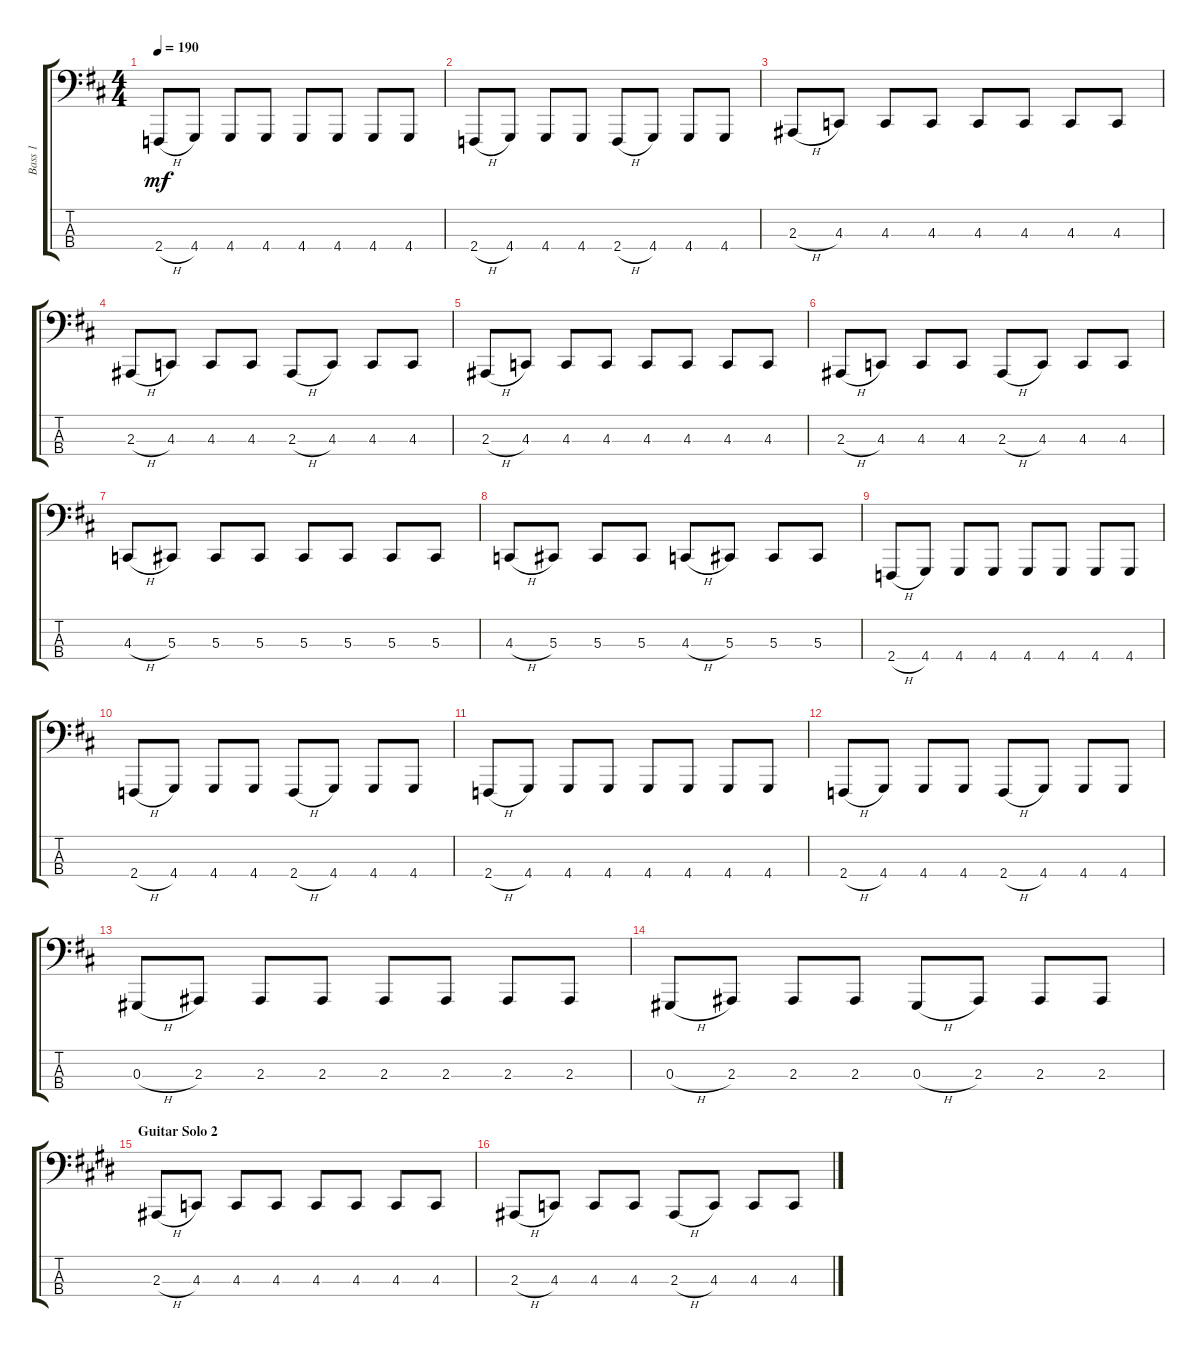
\track ("Bass 1" "Bass 1") {instrument acousticgrandpiano}
\staff {score tabs}
\tuning (Gb2 Db2 Ab1 Eb1) {hide}
\ts (4 4)
\tempo 190
\clef f4
\ks d
2.4{h}.8{dy mf} 4.4.8 4.4.8 4.4.8 4.4.8 4.4.8 4.4.8 4.4.8 |
2.4{h}.8 4.4.8 4.4.8 4.4.8 2.4{h}.8 4.4.8 4.4.8 4.4.8 |
2.3{h}.8 4.3.8 4.3.8 4.3.8 4.3.8 4.3.8 4.3.8 4.3.8 |
2.3{h}.8 4.3.8 4.3.8 4.3.8 2.3{h}.8 4.3.8 4.3.8 4.3.8 |
2.3{h}.8 4.3.8 4.3.8 4.3.8 4.3.8 4.3.8 4.3.8 4.3.8 |
2.3{h}.8 4.3.8 4.3.8 4.3.8 2.3{h}.8 4.3.8 4.3.8 4.3.8 |
4.3{h}.8 5.3.8 5.3.8 5.3.8 5.3.8 5.3.8 5.3.8 5.3.8 |
4.3{h}.8 5.3.8 5.3.8 5.3.8 4.3{h}.8 5.3.8 5.3.8 5.3.8 |
2.4{h}.8 4.4.8 4.4.8 4.4.8 4.4.8 4.4.8 4.4.8 4.4.8 |
2.4{h}.8 4.4.8 4.4.8 4.4.8 2.4{h}.8 4.4.8 4.4.8 4.4.8 |
2.4{h}.8 4.4.8 4.4.8 4.4.8 4.4.8 4.4.8 4.4.8 4.4.8 |
2.4{h}.8 4.4.8 4.4.8 4.4.8 2.4{h}.8 4.4.8 4.4.8 4.4.8 |
0.3{h}.8 2.3.8 2.3.8 2.3.8 2.3.8 2.3.8 2.3.8 2.3.8 |
0.3{h}.8 2.3.8 2.3.8 2.3.8 0.3{h}.8 2.3.8 2.3.8 2.3.8 |
\section ("" "Guitar Solo 2")
\ks e
2.3{h}.8 4.3.8 4.3.8 4.3.8 4.3.8 4.3.8 4.3.8 4.3.8 |
2.3{h}.8 4.3.8 4.3.8 4.3.8 2.3{h}.8 4.3.8 4.3.8 4.3.8
